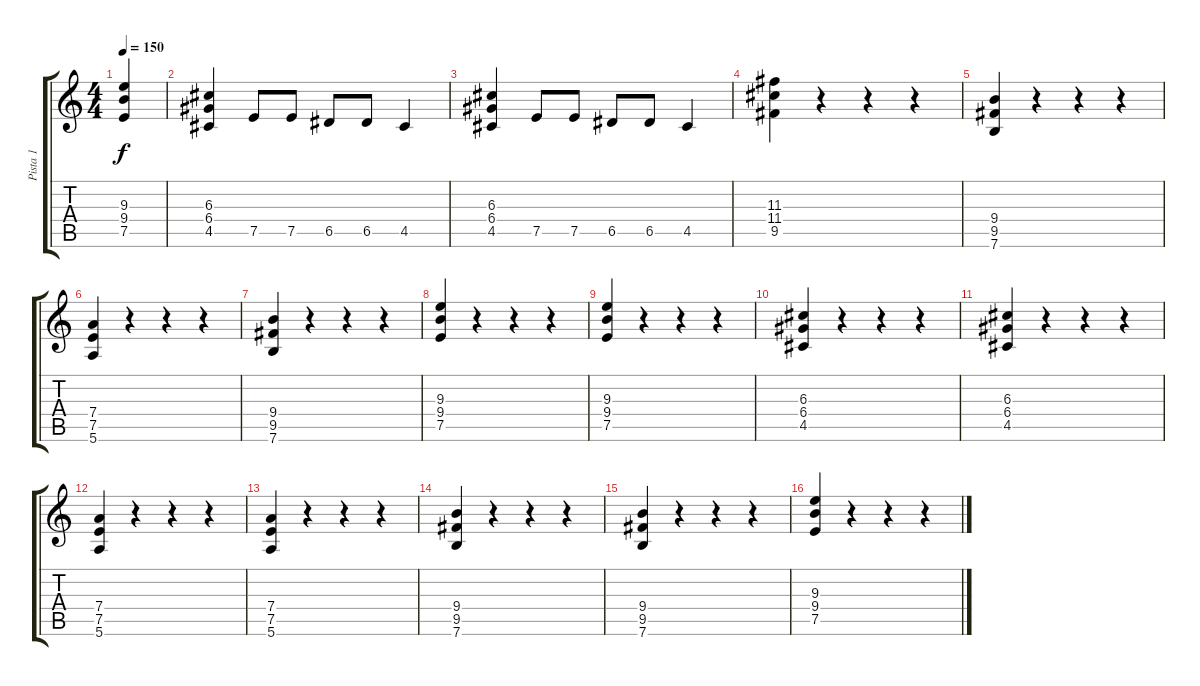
\track ("Pista 1" "Pista 1") {instrument overdrivenguitar}
\staff {score tabs}
\tuning (E4 B3 G3 D3 A2 E2) {hide}
\ts (4 4)
\tempo 150
\clef g2
\ks c
(9.3 9.4 7.5).4{dy f} |
(6.3 6.4 4.5).4 7.5.8 7.5.8 6.5.8 6.5.8 4.5.4 |
(6.3 6.4 4.5).4 7.5.8 7.5.8 6.5.8 6.5.8 4.5.4 |
(11.3 11.4 9.5).4 r.4 r.4 r.4 |
(9.4 9.5 7.6).4 r.4 r.4 r.4 |
(7.4 7.5 5.6).4 r.4 r.4 r.4 |
(9.4 9.5 7.6).4 r.4 r.4 r.4 |
(9.3 9.4 7.5).4 r.4 r.4 r.4 |
(9.3 9.4 7.5).4 r.4 r.4 r.4 |
(6.3 6.4 4.5).4 r.4 r.4 r.4 |
(6.3 6.4 4.5).4 r.4 r.4 r.4 |
(7.4 7.5 5.6).4 r.4 r.4 r.4 |
(7.4 7.5 5.6).4 r.4 r.4 r.4 |
(9.4 9.5 7.6).4 r.4 r.4 r.4 |
(9.4 9.5 7.6).4 r.4 r.4 r.4 |
(9.3 9.4 7.5).4 r.4 r.4 r.4
